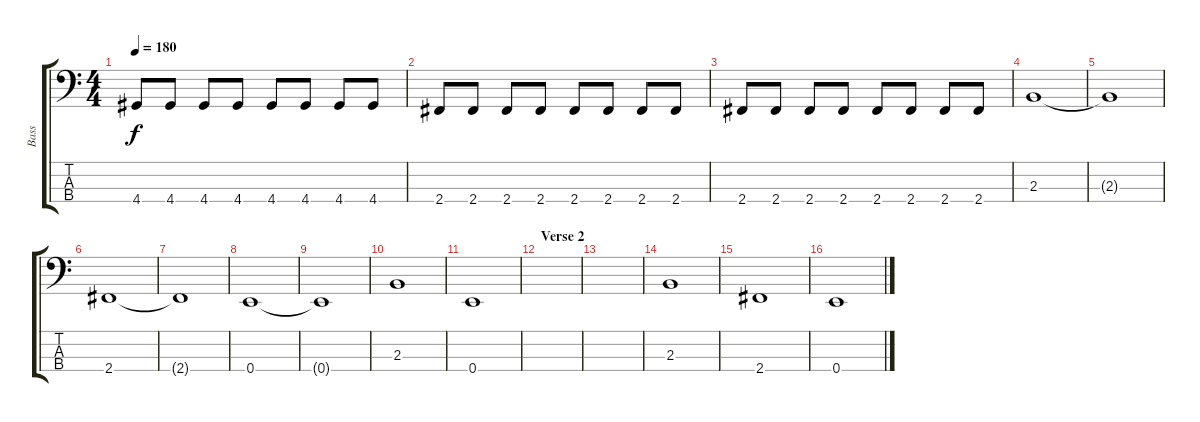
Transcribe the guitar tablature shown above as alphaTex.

\track ("Bass" "Bass") {instrument electricbasspick}
\staff {score tabs}
\tuning (G2 D2 A1 E1) {hide}
\ts (4 4)
\tempo 180
\clef f4
\ks c
4.4.8{dy f} 4.4.8 4.4.8 4.4.8 4.4.8 4.4.8 4.4.8 4.4.8 |
2.4.8 2.4.8 2.4.8 2.4.8 2.4.8 2.4.8 2.4.8 2.4.8 |
2.4.8 2.4.8 2.4.8 2.4.8 2.4.8 2.4.8 2.4.8 2.4.8 |
2.3.1 |
2.3{t}.1 |
2.4.1 |
2.4{t}.1 |
0.4.1 |
0.4{t}.1 |
2.3.1 |
0.4.1 |
\section ("" "Verse 2")
|
|
2.3.1 |
2.4.1 |
0.4.1
